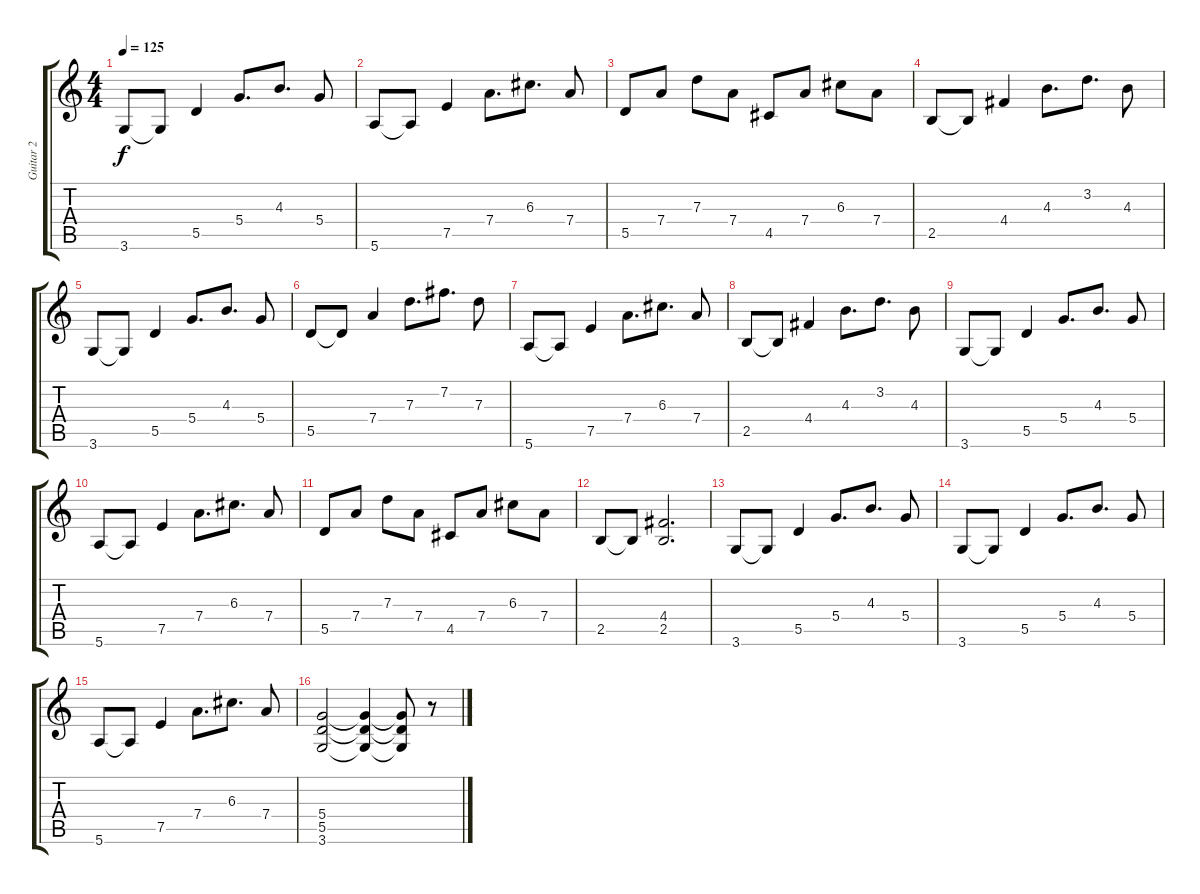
\track ("Guitar 2" "Guitar 2") {instrument distortionguitar}
\staff {score tabs}
\tuning (E4 B3 G3 D3 A2 E2) {hide}
\ts (4 4)
\tempo 125
\clef g2
\ks c
3.6.8{dy f} 3.6{t}.8 5.5.4 5.4.8{d} 4.3.8{d} 5.4.8 |
5.6.8 5.6{t}.8 7.5.4 7.4.8{d} 6.3.8{d} 7.4.8 |
5.5.8 7.4.8 7.3.8 7.4.8 4.5.8 7.4.8 6.3.8 7.4.8 |
2.5.8 2.5{t}.8 4.4.4 4.3.8{d} 3.2.8{d} 4.3.8 |
3.6.8 3.6{t}.8 5.5.4 5.4.8{d} 4.3.8{d} 5.4.8 |
5.5.8 5.5{t}.8 7.4.4 7.3.8{d} 7.2.8{d} 7.3.8 |
5.6.8 5.6{t}.8 7.5.4 7.4.8{d} 6.3.8{d} 7.4.8 |
2.5.8 2.5{t}.8 4.4.4 4.3.8{d} 3.2.8{d} 4.3.8 |
3.6.8 3.6{t}.8 5.5.4 5.4.8{d} 4.3.8{d} 5.4.8 |
5.6.8 5.6{t}.8 7.5.4 7.4.8{d} 6.3.8{d} 7.4.8 |
5.5.8 7.4.8 7.3.8 7.4.8 4.5.8 7.4.8 6.3.8 7.4.8 |
2.5.8 2.5{t}.8 (4.4 2.5).2{d} |
3.6.8 3.6{t}.8 5.5.4 5.4.8{d} 4.3.8{d} 5.4.8 |
3.6.8 3.6{t}.8 5.5.4 5.4.8{d} 4.3.8{d} 5.4.8 |
5.6.8 5.6{t}.8 7.5.4 7.4.8{d} 6.3.8{d} 7.4.8 |
(5.4 5.5 3.6).2 (5.4{t} 5.5{t} 3.6{t}).4 (5.4{t} 5.5{t} 3.6{t}).8 r.8
